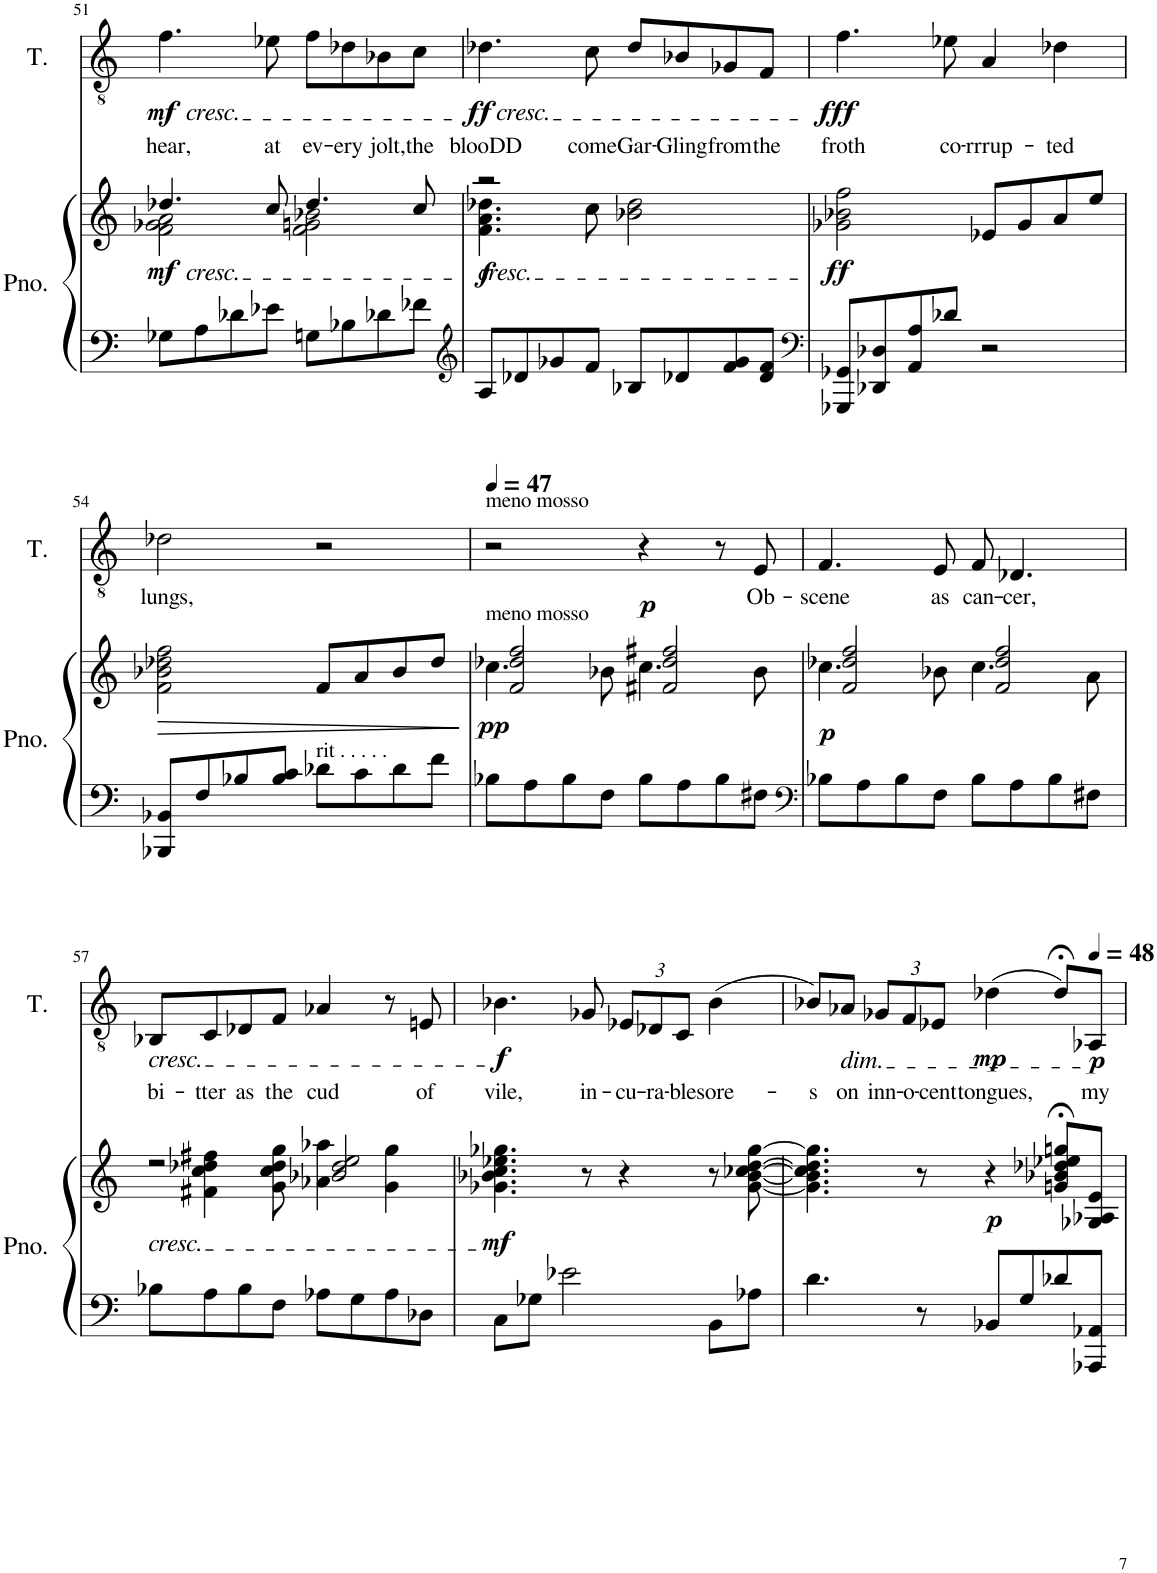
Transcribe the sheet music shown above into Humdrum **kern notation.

**kern	**kern	**dynam	**kern	**text	**dynam
*part2	*part2	*part2	*part1	*part1	*part1
*staff3	*staff2	*staff2/3	*staff1	*staff1	*staff1
*I"Piano	*	*	*I"Tenor	*	*
*I'Pno.	*	*	*I'T.	*	*
!!LO:PB:g=z
*clefF4	*clefG2	*	*clefGv2	*	*
*k[]	*k[]	*	*k[]	*	*
*M4/4	*M4/4	*	*M4/4	*	*
=51	=51	=51	=51	=51	=51
*	*^	*	*	*	*
!	!	!	!	!LO:TX:b:i:t=cresc.	!	!
!	!LO:TX:b:i:t=cresc.	!	!	!	!	!
!	!	!	!LO:DY:b	!	!LO:LY:b	!LO:DY:b
8G-X\L	4.dd-X/	2f\ 2g-X\ 2a\	mf	4.f\	hear,	mf
8A\	.	.	.	.	.	.
8d-X\	.	.	.	.	.	.
!	!	!	!	!	!LO:LY:b	!
8e-X\J	8cc/	.	.	8e-X\	at	.
!	!	!	!	!	!LO:LY:b	!
8Gn\L	4.dd-/	2f\ 2gn\ 2b-X\	.	8f\L	ev-	.
!	!	!	!	!	!LO:LY:b	!
8B-X\	.	.	.	8d-X\	-ery	.
!	!	!	!	!	!LO:LY:b	!
8d-X\	.	.	.	8B-X\	jolt,	.
!	!	!	!	!	!LO:LY:b	!
8f-X\J	8cc/	.	.	8c\J	the	.
=52	=52	=52	=52	=52	=52	=52
*clefG2	*	*	*	*	*	*
!	!	!	!	!LO:TX:b:i:t=cresc.	!	!
!	!LO:TX:b:i:t=cresc.	!	!	!	!	!
!	!	!	!LO:DY:b	!	!LO:LY:b	!LO:DY:b
8A/L	2r	4.f\ 4.a\ 4.dd-X\	f	4.d-X\	blooDD	ff
8d-X/	.	.	.	.	.	.
8g-X/	.	.	.	.	.	.
!	!	!	!	!	!LO:LY:b	!
8f/J	.	8cc\	.	8c\	come	.
!	!	!	!	!	!LO:LY:b	!
8B-X/L	2b-X\ 2dd-\	2ryy	.	8d-/L	Gar-	.
!	!	!	!	!	!LO:LY:b	!
8d-X/	.	.	.	8B-X/	-Gling	.
!	!	!	!	!	!LO:LY:b	!
8f/ 8g-/	.	.	.	8G-X/	from	.
!	!	!	!	!	!LO:LY:b	!
8d-/ 8f/J	.	.	.	8F/J	the	.
*	*v	*v	*	*	*	*
=53	=53	=53	=53	=53	=53
*clefF4	*	*	*	*	*
!	!	!LO:DY:b	!	!LO:LY:b	!LO:DY:b
8GGG-X/ 8GG-X/L	2g-X\ 2b-X\ 2ff\	ff	4.f\	froth	fff
8DD-X/ 8D-X/	.	.	.	.	.
8AA/ 8A/	.	.	.	.	.
!	!	!	!	!LO:LY:b	!
8d-X/J	.	.	8e-X\	co-	.
!	!	!	!	!LO:LY:b	!
2r	8e-X/L	.	4A/	-rrrup-	.
.	8g-/	.	.	.	.
!	!	!	!	!LO:LY:b	!
.	8a/	.	4d-X\	-ted	.
.	8ee/J	.	.	.	.
!!LO:LB:g=z
=54	=54	=54	=54	=54	=54
!	!	!LO:HP:b	!	!LO:LY:b	!
8BBB-X/ 8BB-X/L	2f\ 2b-X\ 2dd-X\ 2ff\	>	2d-X\	lungs,	.
8F/	.	.	.	.	.
8B-X/	.	.	.	.	.
8B-/ 8c/J	.	.	.	.	.
!LO:TX:a:t=rit . . . . .	!	!	!	!	!
8d-X\L	8f/L	.	2r	.	.
8c\	8a/	.	.	.	.
8d-\	8b-/	.	.	.	.
8f\J	8dd-/J	.	.	.	.
.	.	]	.	.	.
=55	=55	=55	=55	=55	=55
*	*	*	*MM47	*	*
*	*^	*	*	*	*
!	!	!	!	!LO:TX:a:t=meno mosso	!	!
!	!LO:TX:a:t=meno mosso	!	!	!	!	!
!	!	!	!LO:DY:b	!	!	!
8B-X\L	2f/ 2dd-X/ 2ff/	4.cc\	pp	2r	.	.
8A\	.	.	.	.	.	.
8B-\	.	.	.	.	.	.
8F\J	.	8b-X\	.	.	.	.
!	!	!	!	!	!	!LO:DY:b
8B-\L	2f#X/ 2dd-/ 2ff#X/	4.cc\	.	4r	.	p
8A\	.	.	.	.	.	.
8B-\	.	.	.	8r	.	.
!	!	!	!	!	!LO:LY:b	!
8F#X\J	.	8b-\	.	8E/	Ob-	.
=56	=56	=56	=56	=56	=56	=56
*clefF4	*	*	*	*	*	*
!	!	!	!LO:DY:b	!	!LO:LY:b	!
8B-X\L	2f/ 2dd-X/ 2ff/	4.cc\	p	4.F/	-scene	.
8A\	.	.	.	.	.	.
8B-\	.	.	.	.	.	.
!	!	!	!	!	!LO:LY:b	!
8F\J	.	8b-X\	.	8E/	as	.
!	!	!	!	!	!LO:LY:b	!
8B-\L	2f/ 2dd-/ 2ff/	4.cc\	.	8F/	can-	.
!	!	!	!	!	!LO:LY:b	!
8A\	.	.	.	4.D-X/	-cer,	.
8B-\	.	.	.	.	.	.
8F#X\J	.	8a\	.	.	.	.
!!LO:LB:g=z
=57	=57	=57	=57	=57	=57	=57
!	!	!	!	!LO:TX:b:i:t=cresc.	!	!
!	!LO:TX:b:i:t=cresc.	!	!	!	!	!
!	!	!	!	!	!LO:LY:b	!
8B-X\L	2r	8ryy	.	8BB-X/L	bi-	.
!	!	!	!	!	!LO:LY:b	!
8A\	.	4f#X\ 4cc\ 4dd-X\ 4ff#X\	.	8C/	-tter	.
!	!	!	!	!	!LO:LY:b	!
8B-\	.	.	.	8D-X/	as	.
!	!	!	!	!	!LO:LY:b	!
8F\J	.	8g\ 8cc\ 8dd-\ 8gg\	.	8F/J	the	.
!	!	!	!	!	!LO:LY:b	!
8A-X\L	2b-X/ 2dd-/ 2ee/	4a-X\ 4aa-X\	.	4A-X/	cud	.
8G\	.	.	.	.	.	.
8A-\	.	4g\ 4gg\	.	8r	.	.
!	!	!	!	!	!LO:LY:b	!
8D-X\J	.	.	.	8En/	of	.
*	*v	*v	*	*	*	*
=58	=58	=58	=58	=58	=58
!	!	!LO:DY:b	!	!LO:LY:b	!LO:DY:b
8C\L	4.g-X\ 4.b-X\ 4.cc\ 4.ee-X\ 4.gg-X\	mf	4.B-X\	vile,	f
8G-X\J	.	.	.	.	.
2e-X\	.	.	.	.	.
!	!	!	!	!LO:LY:b	!
.	8r	.	8G-X/	in-	.
*	*	*	*Xbrackettup	*	*
!	!	!	!	!LO:LY:b	!
.	4r	.	12E-X/L	-cu-	.
!	!	!	!	!LO:LY:b	!
.	.	.	12D-X/	-ra-	.
!	!	!	!	!LO:LY:b	!
.	.	.	12C/J	-ble	.
!	!	!	!	!LO:LY:b	!
8BB\L	8r	.	(4B-\	sore-	.
8A-X\J	[8g-\ [8b-\ [8cc-X\ [8dd\ [8gg-\	.	.	.	.
=59	=59	=59	=59	=59	=59
!	!	!	!	!LO:LY:b	!
4.d\	4.g-\] 4.b-\] 4.cc-\] 4.dd\] 4.gg-\]	.	8B-X/L)	-s	.
!	!	!	!LO:TX:b:i:t=dim.	!	!
!	!	!	!	!LO:LY:b	!
.	.	.	8A-X/J	on	.
!	!	!	!	!LO:LY:b	!
.	.	.	12G-X/L	inn-	.
!	!	!	!	!LO:LY:b	!
.	.	.	12F/	-o-	.
8r	8r	.	.	.	.
!	!	!	!	!LO:LY:b	!
.	.	.	12E-X/J	-cent	.
!	!	!LO:DY:b	!	!LO:LY:b	!LO:DY:b
8BB-X/L	4r	p	(4d-X\	tongues,	mp
8G/	.	.	.	.	.
8d-X/	8gn/;< 8b-X/;< 8dd-X/;< 8ee-X/;< 8ggn/;<L	.	8d-;</L)	.	.
*	*	*	*MM48	*	*
!	!	!	!	!LO:LY:b	!LO:DY:b
8AAA-X/ 8AA-X/J	8G-X/ 8A-X/ 8e/J	.	8AA-X/J	my	p
=	=	=	=	=	=
*-	*-	*-	*-	*-	*-
